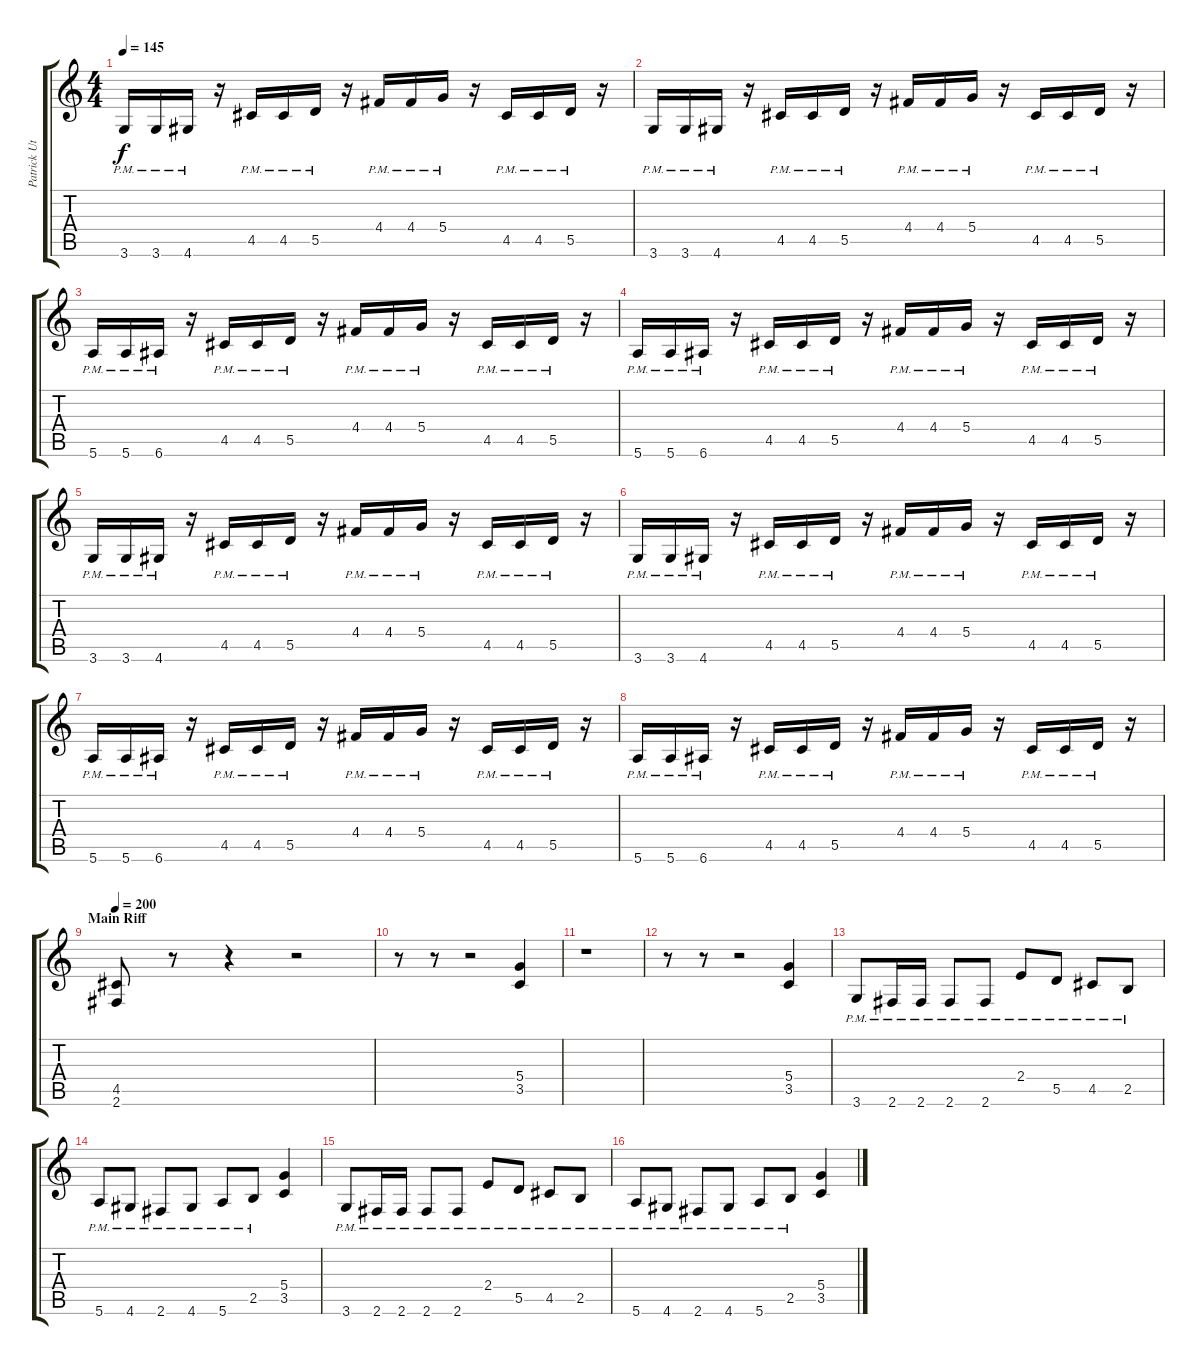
\track ("Patrick Uterwijk" "Patrick Ut") {instrument distortionguitar}
\staff {score tabs}
\tuning (E4 B3 G3 D3 A2 E2) {hide}
\ts (4 4)
\tempo 145
\clef g2
\ks c
3.6{pm}.16{dy f} 3.6{pm}.16 4.6{pm}.16 r.16 4.5{pm}.16 4.5{pm}.16 5.5{pm}.16 r.16 4.4{pm}.16 4.4{pm}.16 5.4{pm}.16 r.16 4.5{pm}.16 4.5{pm}.16 5.5{pm}.16 r.16 |
3.6{pm}.16 3.6{pm}.16 4.6{pm}.16 r.16 4.5{pm}.16 4.5{pm}.16 5.5{pm}.16 r.16 4.4{pm}.16 4.4{pm}.16 5.4{pm}.16 r.16 4.5{pm}.16 4.5{pm}.16 5.5{pm}.16 r.16 |
5.6{pm}.16 5.6{pm}.16 6.6{pm}.16 r.16 4.5{pm}.16 4.5{pm}.16 5.5{pm}.16 r.16 4.4{pm}.16 4.4{pm}.16 5.4{pm}.16 r.16 4.5{pm}.16 4.5{pm}.16 5.5{pm}.16 r.16 |
5.6{pm}.16 5.6{pm}.16 6.6{pm}.16 r.16 4.5{pm}.16 4.5{pm}.16 5.5{pm}.16 r.16 4.4{pm}.16 4.4{pm}.16 5.4{pm}.16 r.16 4.5{pm}.16 4.5{pm}.16 5.5{pm}.16 r.16 |
3.6{pm}.16 3.6{pm}.16 4.6{pm}.16 r.16 4.5{pm}.16 4.5{pm}.16 5.5{pm}.16 r.16 4.4{pm}.16 4.4{pm}.16 5.4{pm}.16 r.16 4.5{pm}.16 4.5{pm}.16 5.5{pm}.16 r.16 |
3.6{pm}.16 3.6{pm}.16 4.6{pm}.16 r.16 4.5{pm}.16 4.5{pm}.16 5.5{pm}.16 r.16 4.4{pm}.16 4.4{pm}.16 5.4{pm}.16 r.16 4.5{pm}.16 4.5{pm}.16 5.5{pm}.16 r.16 |
5.6{pm}.16 5.6{pm}.16 6.6{pm}.16 r.16 4.5{pm}.16 4.5{pm}.16 5.5{pm}.16 r.16 4.4{pm}.16 4.4{pm}.16 5.4{pm}.16 r.16 4.5{pm}.16 4.5{pm}.16 5.5{pm}.16 r.16 |
5.6{pm}.16 5.6{pm}.16 6.6{pm}.16 r.16 4.5{pm}.16 4.5{pm}.16 5.5{pm}.16 r.16 4.4{pm}.16 4.4{pm}.16 5.4{pm}.16 r.16 4.5{pm}.16 4.5{pm}.16 5.5{pm}.16 r.16 |
\section ("" "Main Riff")
\tempo 200
(4.5 2.6).8 r.8 r.4 r.2 |
r.8 r.8 r.2 (5.4 3.5).4 |
r.1 |
r.8 r.8 r.2 (5.4 3.5).4 |
3.6{pm}.8 2.6{pm}.16 2.6{pm}.16 2.6{pm}.8 2.6{pm}.8 2.4{pm}.8 5.5{pm}.8 4.5{pm}.8 2.5{pm}.8 |
5.6{pm}.8 4.6{pm}.8 2.6{pm}.8 4.6{pm}.8 5.6{pm}.8 2.5{pm}.8 (5.4 3.5).4 |
3.6{pm}.8 2.6{pm}.16 2.6{pm}.16 2.6{pm}.8 2.6{pm}.8 2.4{pm}.8 5.5{pm}.8 4.5{pm}.8 2.5{pm}.8 |
5.6{pm}.8 4.6{pm}.8 2.6{pm}.8 4.6{pm}.8 5.6{pm}.8 2.5{pm}.8 (5.4 3.5).4
